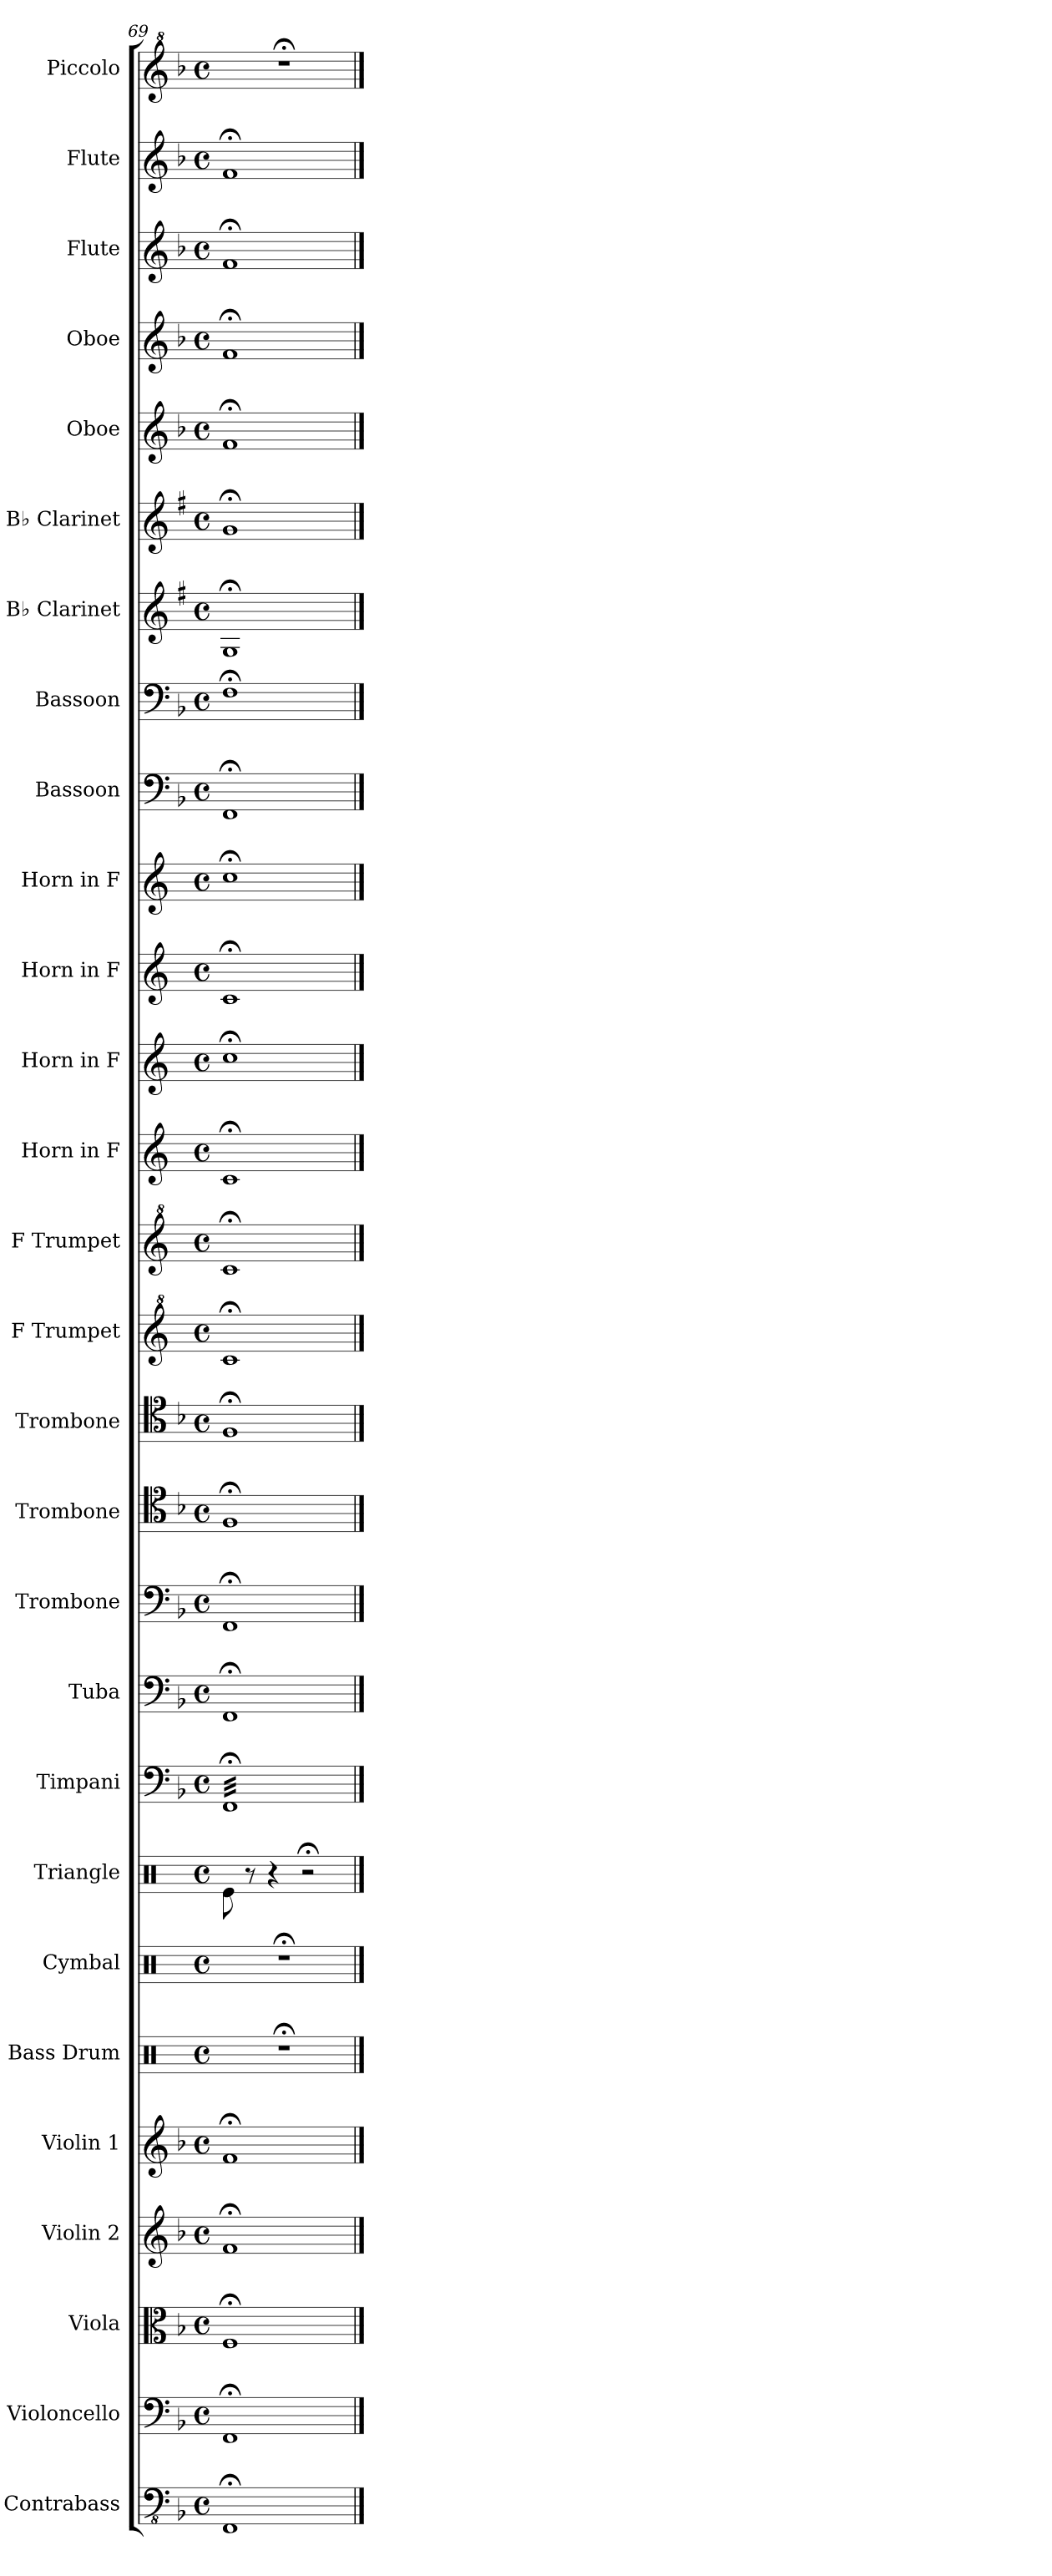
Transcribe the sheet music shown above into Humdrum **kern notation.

**kern	**kern	**kern	**kern	**kern	**kern	**kern	**kern	**kern	**kern	**kern	**kern	**kern	**kern	**kern	**kern	**kern	**kern	**kern	**kern	**kern	**kern	**kern	**kern	**kern	**kern	**kern	**kern
*part28	*part27	*part26	*part25	*part24	*part23	*part22	*part21	*part20	*part19	*part18	*part17	*part16	*part15	*part14	*part13	*part12	*part11	*part10	*part9	*part8	*part7	*part6	*part5	*part4	*part3	*part2	*part1
*staff28	*staff27	*staff26	*staff25	*staff24	*staff23	*staff22	*staff21	*staff20	*staff19	*staff18	*staff17	*staff16	*staff15	*staff14	*staff13	*staff12	*staff11	*staff10	*staff9	*staff8	*staff7	*staff6	*staff5	*staff4	*staff3	*staff2	*staff1
*I"Contrabass	*I"Violoncello	*I"Viola	*I"Violin 2	*I"Violin 1	*I"Bass Drum	*I"Cymbal	*I"Triangle	*I"Timpani	*I"Tuba	*I"Trombone	*I"Trombone	*I"Trombone	*I"F Trumpet	*I"F Trumpet	*I"Horn in F	*I"Horn in F	*I"Horn in F	*I"Horn in F	*I"Bassoon	*I"Bassoon	*I"B♭ Clarinet	*I"B♭ Clarinet	*I"Oboe	*I"Oboe	*I"Flute	*I"Flute	*I"Piccolo
*I'Cbs.	*I'Vlc.	*I'Vla.	*I'Vln. 2	*I'Vln. 1	*I'B. Dr.	*I'Cym.	*I'Trgl.	*I'Timp.	*I'Tu.	*I'Trb.	*I'Trb.	*I'Trb.	*I'F Tpt.	*I'F Tpt.	*	*	*	*	*I'Bsn.	*I'Bsn.	*I'B♭ Cl.	*I'B♭ Cl.	*I'Ob.	*I'Ob.	*I'Fl.	*I'Fl.	*I'Picc.
*clefFv4	*clefF4	*clefC3	*clefG2	*clefG2	*clefX	*clefX	*clefX	*clefF4	*clefF4	*clefF4	*clefC4	*clefC4	*clefG^2	*clefG^2	*clefG2	*clefG2	*clefG2	*clefG2	*clefF4	*clefF4	*clefG2	*clefG2	*clefG2	*clefG2	*clefG2	*clefG2	*clefG^2
*	*	*	*	*	*	*	*	*	*	*	*	*	*ITrd4c7	*ITrd4c7	*ITrd4c7	*ITrd4c7	*ITrd4c7	*ITrd4c7	*	*	*ITrd1c2	*ITrd1c2	*	*	*	*	*ITrd-7c-12
*k[b-]	*k[b-]	*k[b-]	*k[b-]	*k[b-]	*k[]	*k[]	*k[]	*k[b-]	*k[b-]	*k[b-]	*k[b-]	*k[b-]	*k[b-]	*k[b-]	*k[b-]	*k[b-]	*k[b-]	*k[b-]	*k[b-]	*k[b-]	*k[b-]	*k[b-]	*k[b-]	*k[b-]	*k[b-]	*k[b-]	*k[b-]
*M4/4	*M4/4	*M4/4	*M4/4	*M4/4	*M4/4	*M4/4	*M4/4	*M4/4	*M4/4	*M4/4	*M4/4	*M4/4	*M4/4	*M4/4	*M4/4	*M4/4	*M4/4	*M4/4	*M4/4	*M4/4	*M4/4	*M4/4	*M4/4	*M4/4	*M4/4	*M4/4	*M4/4
*met(c)	*met(c)	*met(c)	*met(c)	*met(c)	*met(c)	*met(c)	*met(c)	*met(c)	*met(c)	*met(c)	*met(c)	*met(c)	*met(c)	*met(c)	*met(c)	*met(c)	*met(c)	*met(c)	*met(c)	*met(c)	*met(c)	*met(c)	*met(c)	*met(c)	*met(c)	*met(c)	*met(c)
=69	=69	=69	=69	=69	=69	=69	=69	=69	=69	=69	=69	=69	=69	=69	=69	=69	=69	=69	=69	=69	=69	=69	=69	=69	=69	=69	=69
*	*	*	*	*	*	*	*	*tremolo	*	*	*	*	*	*	*	*	*	*	*	*	*	*	*	*	*	*	*
1FFF;<	1FF;<	1F;<	1f;<	1f;<	1r;<	1r;<	8Re\	32FF;<LLL	1FF;<	1FF;<	1F;<	1F;<	1f;<	1f;<	1F;<	1f;<	1F;<	1f;<	1FF;<	1F;<	1F;<	1f;<	1f;<	1f;<	1f;<	1f;<	1r;<
.	.	.	.	.	.	.	.	32FF;<	.	.	.	.	.	.	.	.	.	.	.	.	.	.	.	.	.	.	.
.	.	.	.	.	.	.	.	32FF;<	.	.	.	.	.	.	.	.	.	.	.	.	.	.	.	.	.	.	.
.	.	.	.	.	.	.	.	32FF;<	.	.	.	.	.	.	.	.	.	.	.	.	.	.	.	.	.	.	.
.	.	.	.	.	.	.	8r	32FF;<	.	.	.	.	.	.	.	.	.	.	.	.	.	.	.	.	.	.	.
.	.	.	.	.	.	.	.	32FF;<	.	.	.	.	.	.	.	.	.	.	.	.	.	.	.	.	.	.	.
.	.	.	.	.	.	.	.	32FF;<	.	.	.	.	.	.	.	.	.	.	.	.	.	.	.	.	.	.	.
.	.	.	.	.	.	.	.	32FF;<	.	.	.	.	.	.	.	.	.	.	.	.	.	.	.	.	.	.	.
.	.	.	.	.	.	.	4r	32FF;<	.	.	.	.	.	.	.	.	.	.	.	.	.	.	.	.	.	.	.
.	.	.	.	.	.	.	.	32FF;<	.	.	.	.	.	.	.	.	.	.	.	.	.	.	.	.	.	.	.
.	.	.	.	.	.	.	.	32FF;<	.	.	.	.	.	.	.	.	.	.	.	.	.	.	.	.	.	.	.
.	.	.	.	.	.	.	.	32FF;<	.	.	.	.	.	.	.	.	.	.	.	.	.	.	.	.	.	.	.
.	.	.	.	.	.	.	.	32FF;<	.	.	.	.	.	.	.	.	.	.	.	.	.	.	.	.	.	.	.
.	.	.	.	.	.	.	.	32FF;<	.	.	.	.	.	.	.	.	.	.	.	.	.	.	.	.	.	.	.
.	.	.	.	.	.	.	.	32FF;<	.	.	.	.	.	.	.	.	.	.	.	.	.	.	.	.	.	.	.
.	.	.	.	.	.	.	.	32FF;<	.	.	.	.	.	.	.	.	.	.	.	.	.	.	.	.	.	.	.
.	.	.	.	.	.	.	2r;<	32FF;<	.	.	.	.	.	.	.	.	.	.	.	.	.	.	.	.	.	.	.
.	.	.	.	.	.	.	.	32FF;<	.	.	.	.	.	.	.	.	.	.	.	.	.	.	.	.	.	.	.
.	.	.	.	.	.	.	.	32FF;<	.	.	.	.	.	.	.	.	.	.	.	.	.	.	.	.	.	.	.
.	.	.	.	.	.	.	.	32FF;<	.	.	.	.	.	.	.	.	.	.	.	.	.	.	.	.	.	.	.
.	.	.	.	.	.	.	.	32FF;<	.	.	.	.	.	.	.	.	.	.	.	.	.	.	.	.	.	.	.
.	.	.	.	.	.	.	.	32FF;<	.	.	.	.	.	.	.	.	.	.	.	.	.	.	.	.	.	.	.
.	.	.	.	.	.	.	.	32FF;<	.	.	.	.	.	.	.	.	.	.	.	.	.	.	.	.	.	.	.
.	.	.	.	.	.	.	.	32FF;<	.	.	.	.	.	.	.	.	.	.	.	.	.	.	.	.	.	.	.
.	.	.	.	.	.	.	.	32FF;<	.	.	.	.	.	.	.	.	.	.	.	.	.	.	.	.	.	.	.
.	.	.	.	.	.	.	.	32FF;<	.	.	.	.	.	.	.	.	.	.	.	.	.	.	.	.	.	.	.
.	.	.	.	.	.	.	.	32FF;<	.	.	.	.	.	.	.	.	.	.	.	.	.	.	.	.	.	.	.
.	.	.	.	.	.	.	.	32FF;<	.	.	.	.	.	.	.	.	.	.	.	.	.	.	.	.	.	.	.
.	.	.	.	.	.	.	.	32FF;<	.	.	.	.	.	.	.	.	.	.	.	.	.	.	.	.	.	.	.
.	.	.	.	.	.	.	.	32FF;<	.	.	.	.	.	.	.	.	.	.	.	.	.	.	.	.	.	.	.
.	.	.	.	.	.	.	.	32FF;<	.	.	.	.	.	.	.	.	.	.	.	.	.	.	.	.	.	.	.
.	.	.	.	.	.	.	.	32FF;<JJJ	.	.	.	.	.	.	.	.	.	.	.	.	.	.	.	.	.	.	.
*	*	*	*	*	*	*	*	*Xtremolo	*	*	*	*	*	*	*	*	*	*	*	*	*	*	*	*	*	*	*
==	==	==	==	==	==	==	==	==	==	==	==	==	==	==	==	==	==	==	==	==	==	==	==	==	==	==	==
*-	*-	*-	*-	*-	*-	*-	*-	*-	*-	*-	*-	*-	*-	*-	*-	*-	*-	*-	*-	*-	*-	*-	*-	*-	*-	*-	*-
